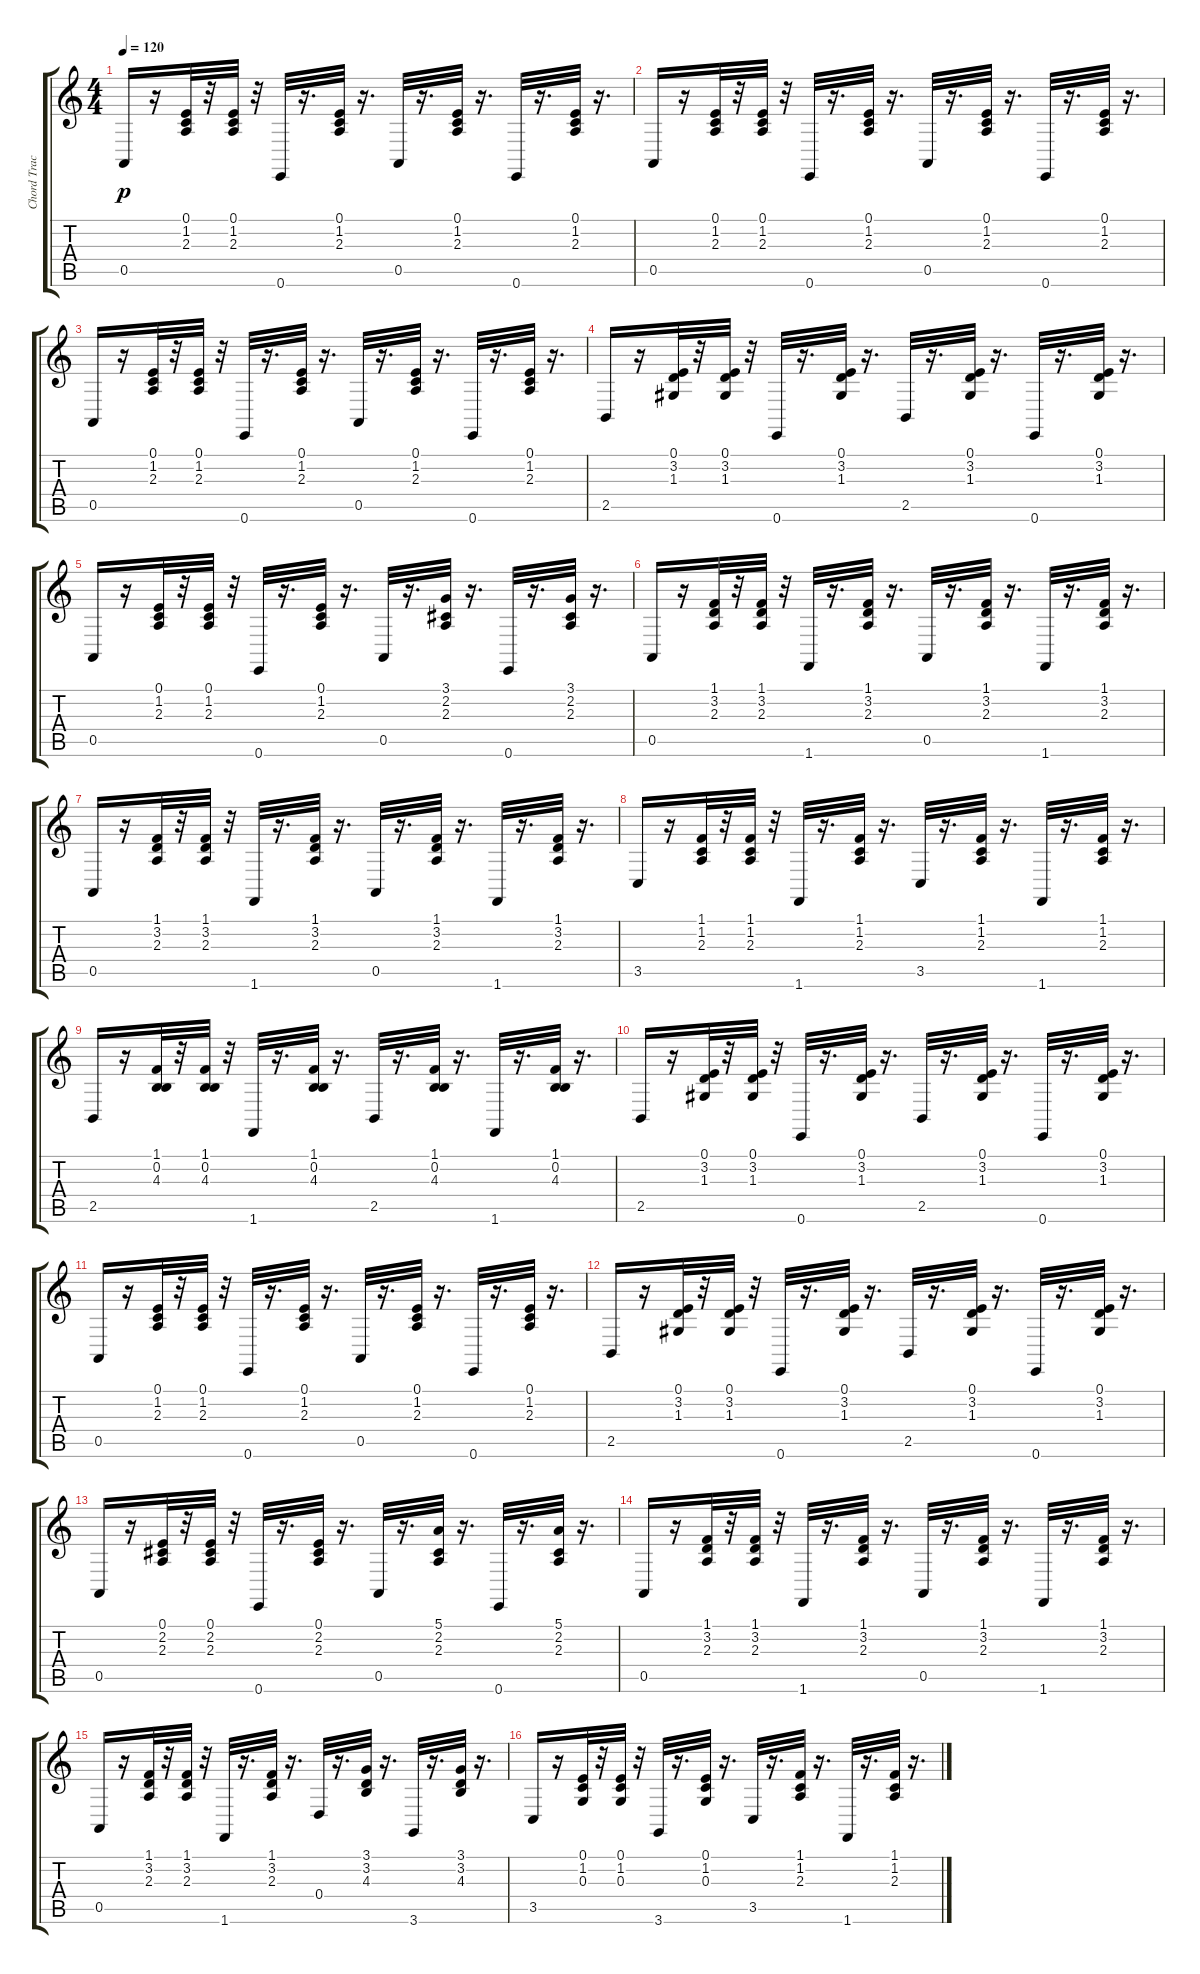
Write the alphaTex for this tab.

\track ("Chord Track" "Chord Trac") {instrument acousticgrandpiano}
\staff {score tabs}
\tuning (E4 B3 G3 D3 A2 E2) {hide}
\ts (4 4)
\tempo 120
\clef g2
\ks c
0.5.16{dy p instrument acousticgrandpiano} r.16 (0.1 1.2 2.3).32 r.32 (0.1 1.2 2.3).32 r.32 0.6.32 r.16{d} (0.1 1.2 2.3).32 r.16{d} 0.5.32 r.16{d} (0.1 1.2 2.3).32 r.16{d} 0.6.32 r.16{d} (0.1 1.2 2.3).32 r.16{d} |
0.5.16 r.16 (0.1 1.2 2.3).32 r.32 (0.1 1.2 2.3).32 r.32 0.6.32 r.16{d} (0.1 1.2 2.3).32 r.16{d} 0.5.32 r.16{d} (0.1 1.2 2.3).32 r.16{d} 0.6.32 r.16{d} (0.1 1.2 2.3).32 r.16{d} |
0.5.16 r.16 (0.1 1.2 2.3).32 r.32 (0.1 1.2 2.3).32 r.32 0.6.32 r.16{d} (0.1 1.2 2.3).32 r.16{d} 0.5.32 r.16{d} (0.1 1.2 2.3).32 r.16{d} 0.6.32 r.16{d} (0.1 1.2 2.3).32 r.16{d} |
2.5.16 r.16 (0.1 3.2 1.3).32 r.32 (0.1 3.2 1.3).32 r.32 0.6.32 r.16{d} (0.1 3.2 1.3).32 r.16{d} 2.5.32 r.16{d} (0.1 3.2 1.3).32 r.16{d} 0.6.32 r.16{d} (0.1 3.2 1.3).32 r.16{d} |
0.5.16 r.16 (0.1 1.2 2.3).32 r.32 (0.1 1.2 2.3).32 r.32 0.6.32 r.16{d} (0.1 1.2 2.3).32 r.16{d} 0.5.32 r.16{d} (3.1 2.2 2.3).32 r.16{d} 0.6.32 r.16{d} (3.1 2.2 2.3).32 r.16{d} |
0.5.16 r.16 (1.1 3.2 2.3).32 r.32 (1.1 3.2 2.3).32 r.32 1.6.32 r.16{d} (1.1 3.2 2.3).32 r.16{d} 0.5.32 r.16{d} (1.1 3.2 2.3).32 r.16{d} 1.6.32 r.16{d} (1.1 3.2 2.3).32 r.16{d} |
0.5.16 r.16 (1.1 3.2 2.3).32 r.32 (1.1 3.2 2.3).32 r.32 1.6.32 r.16{d} (1.1 3.2 2.3).32 r.16{d} 0.5.32 r.16{d} (1.1 3.2 2.3).32 r.16{d} 1.6.32 r.16{d} (1.1 3.2 2.3).32 r.16{d} |
3.5.16 r.16 (1.1 1.2 2.3).32 r.32 (1.1 1.2 2.3).32 r.32 1.6.32 r.16{d} (1.1 1.2 2.3).32 r.16{d} 3.5.32 r.16{d} (1.1 1.2 2.3).32 r.16{d} 1.6.32 r.16{d} (1.1 1.2 2.3).32 r.16{d} |
2.5.16 r.16 (1.1 0.2 4.3).32 r.32 (1.1 0.2 4.3).32 r.32 1.6.32 r.16{d} (1.1 0.2 4.3).32 r.16{d} 2.5.32 r.16{d} (1.1 0.2 4.3).32 r.16{d} 1.6.32 r.16{d} (1.1 0.2 4.3).32 r.16{d} |
2.5.16 r.16 (0.1 3.2 1.3).32 r.32 (0.1 3.2 1.3).32 r.32 0.6.32 r.16{d} (0.1 3.2 1.3).32 r.16{d} 2.5.32 r.16{d} (0.1 3.2 1.3).32 r.16{d} 0.6.32 r.16{d} (0.1 3.2 1.3).32 r.16{d} |
0.5.16 r.16 (0.1 1.2 2.3).32 r.32 (0.1 1.2 2.3).32 r.32 0.6.32 r.16{d} (0.1 1.2 2.3).32 r.16{d} 0.5.32 r.16{d} (0.1 1.2 2.3).32 r.16{d} 0.6.32 r.16{d} (0.1 1.2 2.3).32 r.16{d} |
2.5.16 r.16 (0.1 3.2 1.3).32 r.32 (0.1 3.2 1.3).32 r.32 0.6.32 r.16{d} (0.1 3.2 1.3).32 r.16{d} 2.5.32 r.16{d} (0.1 3.2 1.3).32 r.16{d} 0.6.32 r.16{d} (0.1 3.2 1.3).32 r.16{d} |
0.5.16 r.16 (0.1 2.2 2.3).32 r.32 (0.1 2.2 2.3).32 r.32 0.6.32 r.16{d} (0.1 2.2 2.3).32 r.16{d} 0.5.32 r.16{d} (5.1 2.2 2.3).32 r.16{d} 0.6.32 r.16{d} (5.1 2.2 2.3).32 r.16{d} |
0.5.16 r.16 (1.1 3.2 2.3).32 r.32 (1.1 3.2 2.3).32 r.32 1.6.32 r.16{d} (1.1 3.2 2.3).32 r.16{d} 0.5.32 r.16{d} (1.1 3.2 2.3).32 r.16{d} 1.6.32 r.16{d} (1.1 3.2 2.3).32 r.16{d} |
0.5.16 r.16 (1.1 3.2 2.3).32 r.32 (1.1 3.2 2.3).32 r.32 1.6.32 r.16{d} (1.1 3.2 2.3).32 r.16{d} 0.4.32 r.16{d} (3.1 3.2 4.3).32 r.16{d} 3.6.32 r.16{d} (3.1 3.2 4.3).32 r.16{d} |
3.5.16 r.16 (0.1 1.2 0.3).32 r.32 (0.1 1.2 0.3).32 r.32 3.6.32 r.16{d} (0.1 1.2 0.3).32 r.16{d} 3.5.32 r.16{d} (1.1 1.2 2.3).32 r.16{d} 1.6.32 r.16{d} (1.1 1.2 2.3).32 r.16{d}
